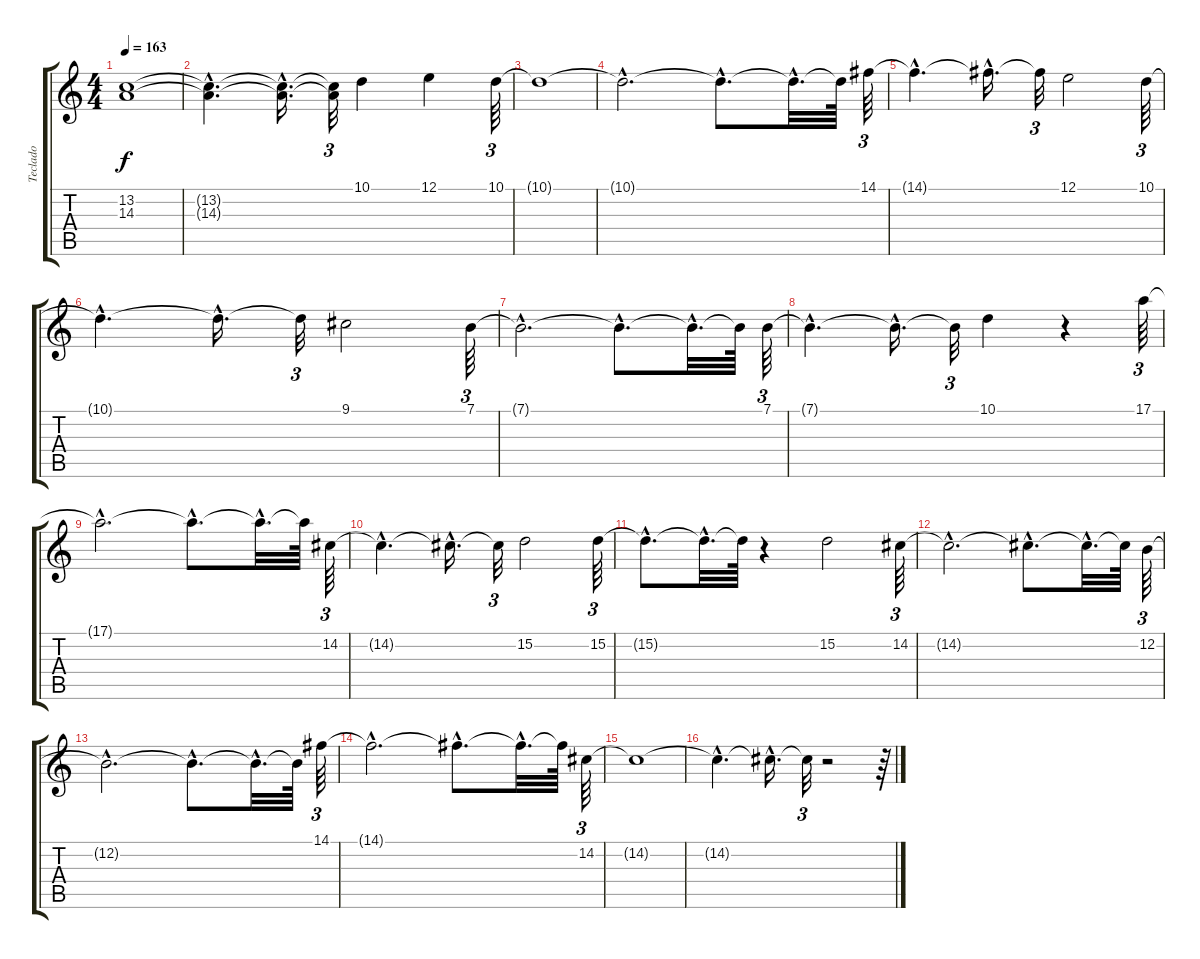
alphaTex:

\track ("Teclado" "Teclado") {instrument flute}
\staff {score tabs}
\tuning (E4 B3 G3 D3 A2 E2) {hide}
\ts (4 4)
\tempo 163
\clef g2
\ks c
(13.2{t} 14.3{t}).1{dy f} |
(13.2{hac t} 14.3{hac t}).4{d} (13.2{hac t} 14.3{hac t}).16{d} (13.2{t} 14.3{t}).32{tu (3 2)} 10.1.4 12.1.4 10.1.64{tu (3 2)} |
10.1{t}.1 |
10.1{hac t}.2{d} 10.1{hac t}.8{d} 10.1{hac t}.32{d} 10.1{t}.64 14.1.64{tu (3 2)} |
14.1{hac t}.4{d} 14.1{hac t}.16{d} 14.1{t}.32{tu (3 2)} 12.1.2 10.1.64{tu (3 2)} |
10.1{hac t}.4{d} 10.1{hac t}.16{d} 10.1{t}.32{tu (3 2)} 9.1.2 7.1.64{tu (3 2)} |
7.1{hac t}.2{d} 7.1{hac t}.8{d} 7.1{hac t}.32{d} 7.1{t}.64 7.1.64{tu (3 2)} |
7.1{hac t}.4{d} 7.1{hac t}.16{d} 7.1{t}.32{tu (3 2)} 10.1.4 r.4 17.1.64{tu (3 2)} |
17.1{hac t}.2{d} 17.1{hac t}.8{d} 17.1{hac t}.32{d} 17.1{t}.64 14.2.64{tu (3 2)} |
14.2{hac t}.4{d} 14.2{hac t}.16{d} 14.2{t}.32{tu (3 2)} 15.2.2 15.2.64{tu (3 2)} |
15.2{hac t}.8{d} 15.2{hac t}.32{d} 15.2{t}.64 r.4 15.2.2 14.2.64{tu (3 2)} |
14.2{hac t}.2{d} 14.2{hac t}.8{d} 14.2{hac t}.32{d} 14.2{t}.64 12.2.64{tu (3 2)} |
12.2{hac t}.2{d} 12.2{hac t}.8{d} 12.2{hac t}.32{d} 12.2{t}.64 14.1.64{tu (3 2)} |
14.1{hac t}.2{d} 14.1{hac t}.8{d} 14.1{hac t}.32{d} 14.1{t}.64 14.2.64{tu (3 2)} |
14.2{t}.1 |
14.2{hac t}.4{d} 14.2{hac t}.16{d} 14.2{t}.32{tu (3 2)} r.2 r.64{tu (3 2)}
